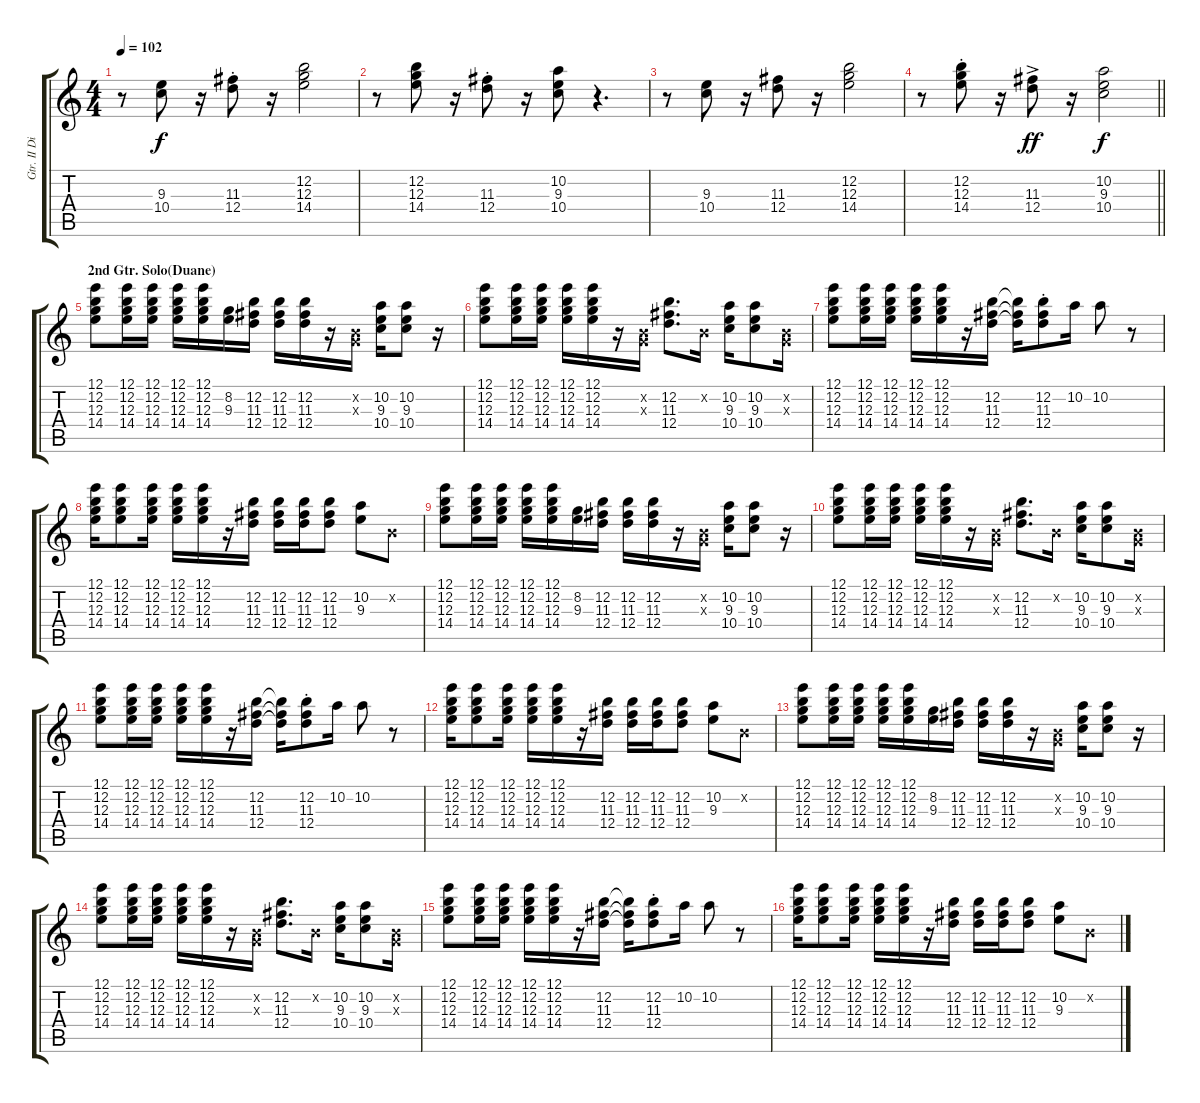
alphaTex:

\track ("Gtr. II Dickey" "Gtr. II Di") {instrument electricguitarclean}
\staff {score tabs}
\tuning (E4 B3 G3 D3 A2 E2) {hide}
\ts (4 4)
\tempo 102
\clef g2
\ks c
r.8{dy f instrument overdrivenguitar} (9.3 10.4).8 r.16 (11.3{st} 12.4{st}).8 r.16 (12.2 12.3 14.4).2 |
r.8 (12.2 12.3 14.4).8 r.16 (11.3{st} 12.4{st}).8 r.16 (10.2 9.3 10.4).8 r.4{d} |
r.8 (9.3 10.4).8 r.16 (11.3 12.4).8 r.16 (12.2 12.3 14.4).2 |
\barLineRight lightlight
r.8 (12.2{st} 12.3{st} 14.4{st}).8 r.16 (11.3{ac} 12.4{ac}).8{dy ff} r.16 (10.2 9.3 10.4).2{dy f} |
\section ("" "2nd Gtr. Solo(Duane)")
(12.1 12.2 12.3 14.4).8{instrument electricguitarclean} (12.1 12.2 12.3 14.4).16 (12.1 12.2 12.3 14.4).16 (12.1 12.2 12.3 14.4).16 (12.1 12.2 12.3 14.4).16 (8.2 9.3).16 (12.2 11.3 12.4).16 (12.2 11.3 12.4).16 (12.2 11.3 12.4).16 r.16 (0.2{x} 0.3{x}).16 (10.2 9.3 10.4).16 (10.2 9.3 10.4).8 r.16 |
(12.1 12.2 12.3 14.4).8 (12.1 12.2 12.3 14.4).16 (12.1 12.2 12.3 14.4).16 (12.1 12.2 12.3 14.4).16 (12.1 12.2 12.3 14.4).16 r.16 (0.2{x} 0.3{x}).16 (12.2 11.3 12.4).8{d} 0.2{x}.16 (10.2 9.3 10.4).16 (10.2 9.3 10.4).8 (0.2{x} 0.3{x}).16 |
(12.1 12.2 12.3 14.4).8 (12.1 12.2 12.3 14.4).16 (12.1 12.2 12.3 14.4).16 (12.1 12.2 12.3 14.4).16 (12.1 12.2 12.3 14.4).16 r.16 (12.2 11.3 12.4).16 (12.2{t} 11.3{t} 12.4{t}).16 (12.2{st} 11.3{st} 12.4{st}).8 10.2.16 10.2.8 r.8 |
(12.1 12.2 12.3 14.4).16 (12.1 12.2 12.3 14.4).8 (12.1 12.2 12.3 14.4).16 (12.1 12.2 12.3 14.4).16 (12.1 12.2 12.3 14.4).16 r.16 (12.2 11.3 12.4).16 (12.2 11.3 12.4).16 (12.2 11.3 12.4).16 (12.2 11.3 12.4).8 (10.2 9.3).8 0.2{x}.8 |
(12.1 12.2 12.3 14.4).8 (12.1 12.2 12.3 14.4).16 (12.1 12.2 12.3 14.4).16 (12.1 12.2 12.3 14.4).16 (12.1 12.2 12.3 14.4).16 (8.2 9.3).16 (12.2 11.3 12.4).16 (12.2 11.3 12.4).16 (12.2 11.3 12.4).16 r.16 (0.2{x} 0.3{x}).16 (10.2 9.3 10.4).16 (10.2 9.3 10.4).8 r.16 |
(12.1 12.2 12.3 14.4).8 (12.1 12.2 12.3 14.4).16 (12.1 12.2 12.3 14.4).16 (12.1 12.2 12.3 14.4).16 (12.1 12.2 12.3 14.4).16 r.16 (0.2{x} 0.3{x}).16 (12.2 11.3 12.4).8{d} 0.2{x}.16 (10.2 9.3 10.4).16 (10.2 9.3 10.4).8 (0.2{x} 0.3{x}).16 |
(12.1 12.2 12.3 14.4).8 (12.1 12.2 12.3 14.4).16 (12.1 12.2 12.3 14.4).16 (12.1 12.2 12.3 14.4).16 (12.1 12.2 12.3 14.4).16 r.16 (12.2 11.3 12.4).16 (12.2{t} 11.3{t} 12.4{t}).16 (12.2{st} 11.3{st} 12.4{st}).8 10.2.16 10.2.8 r.8 |
(12.1 12.2 12.3 14.4).16 (12.1 12.2 12.3 14.4).8 (12.1 12.2 12.3 14.4).16 (12.1 12.2 12.3 14.4).16 (12.1 12.2 12.3 14.4).16 r.16 (12.2 11.3 12.4).16 (12.2 11.3 12.4).16 (12.2 11.3 12.4).16 (12.2 11.3 12.4).8 (10.2 9.3).8 0.2{x}.8 |
(12.1 12.2 12.3 14.4).8 (12.1 12.2 12.3 14.4).16 (12.1 12.2 12.3 14.4).16 (12.1 12.2 12.3 14.4).16 (12.1 12.2 12.3 14.4).16 (8.2 9.3).16 (12.2 11.3 12.4).16 (12.2 11.3 12.4).16 (12.2 11.3 12.4).16 r.16 (0.2{x} 0.3{x}).16 (10.2 9.3 10.4).16 (10.2 9.3 10.4).8 r.16 |
(12.1 12.2 12.3 14.4).8 (12.1 12.2 12.3 14.4).16 (12.1 12.2 12.3 14.4).16 (12.1 12.2 12.3 14.4).16 (12.1 12.2 12.3 14.4).16 r.16 (0.2{x} 0.3{x}).16 (12.2 11.3 12.4).8{d} 0.2{x}.16 (10.2 9.3 10.4).16 (10.2 9.3 10.4).8 (0.2{x} 0.3{x}).16 |
(12.1 12.2 12.3 14.4).8 (12.1 12.2 12.3 14.4).16 (12.1 12.2 12.3 14.4).16 (12.1 12.2 12.3 14.4).16 (12.1 12.2 12.3 14.4).16 r.16 (12.2 11.3 12.4).16 (12.2{t} 11.3{t} 12.4{t}).16 (12.2{st} 11.3{st} 12.4{st}).8 10.2.16 10.2.8 r.8 |
(12.1 12.2 12.3 14.4).16 (12.1 12.2 12.3 14.4).8 (12.1 12.2 12.3 14.4).16 (12.1 12.2 12.3 14.4).16 (12.1 12.2 12.3 14.4).16 r.16 (12.2 11.3 12.4).16 (12.2 11.3 12.4).16 (12.2 11.3 12.4).16 (12.2 11.3 12.4).8 (10.2 9.3).8 0.2{x}.8
